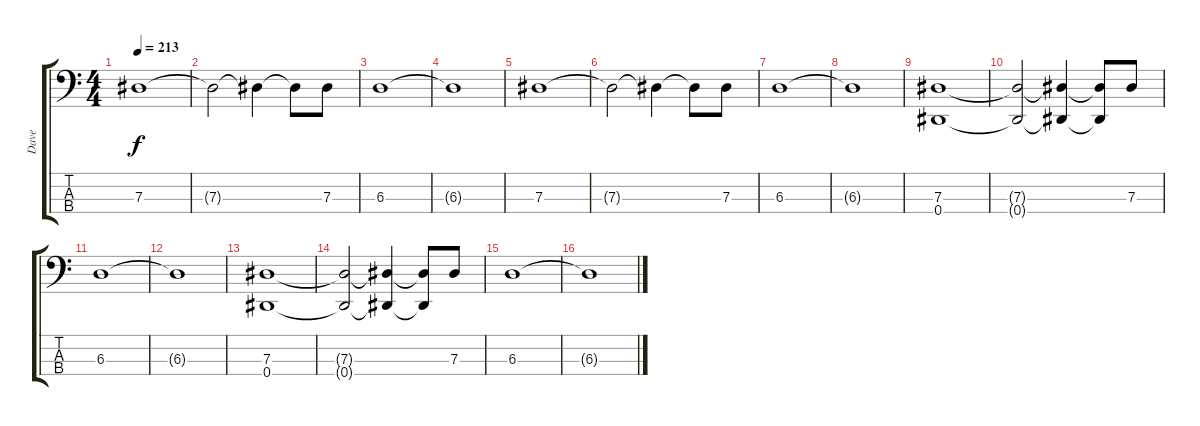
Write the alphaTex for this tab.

\track ("Dave" "Dave") {instrument electricbasspick}
\staff {score tabs}
\tuning (Gb2 Db2 Ab1 Eb1) {hide}
\ts (4 4)
\tempo 213
\tempo 136
\tempo 213
\clef f4
\ks c
7.3.1{dy f instrument electricbasspick} |
7.3{t}.2 7.3{t}.4 7.3{t}.8 7.3.8 |
6.3.1 |
6.3{t}.1 |
7.3.1 |
7.3{t}.2 7.3{t}.4 7.3{t}.8 7.3.8 |
6.3.1 |
6.3{t}.1 |
(7.3 0.4).1 |
(7.3{t} 0.4{t}).2 (7.3{t} 0.4{t}).4 (7.3{t} 0.4{t}).8 7.3.8 |
6.3.1 |
6.3{t}.1 |
(7.3 0.4).1 |
(7.3{t} 0.4{t}).2 (7.3{t} 0.4{t}).4 (7.3{t} 0.4{t}).8 7.3.8 |
6.3.1 |
6.3{t}.1
